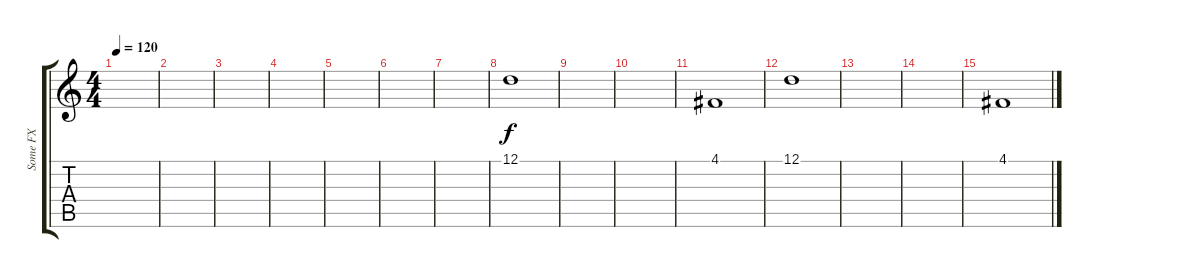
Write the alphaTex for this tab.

\track ("Some FX" "Some FX") {instrument pad8sweep}
\staff {score tabs}
\tuning (D4 A3 F3 C3 G2 D2) {hide}
\ts (4 4)
\tempo 120
\clef g2
\ks c
|
|
|
|
|
|
|
12.1.1 |
|
|
4.1.1 |
12.1.1 |
|
|
4.1.1
